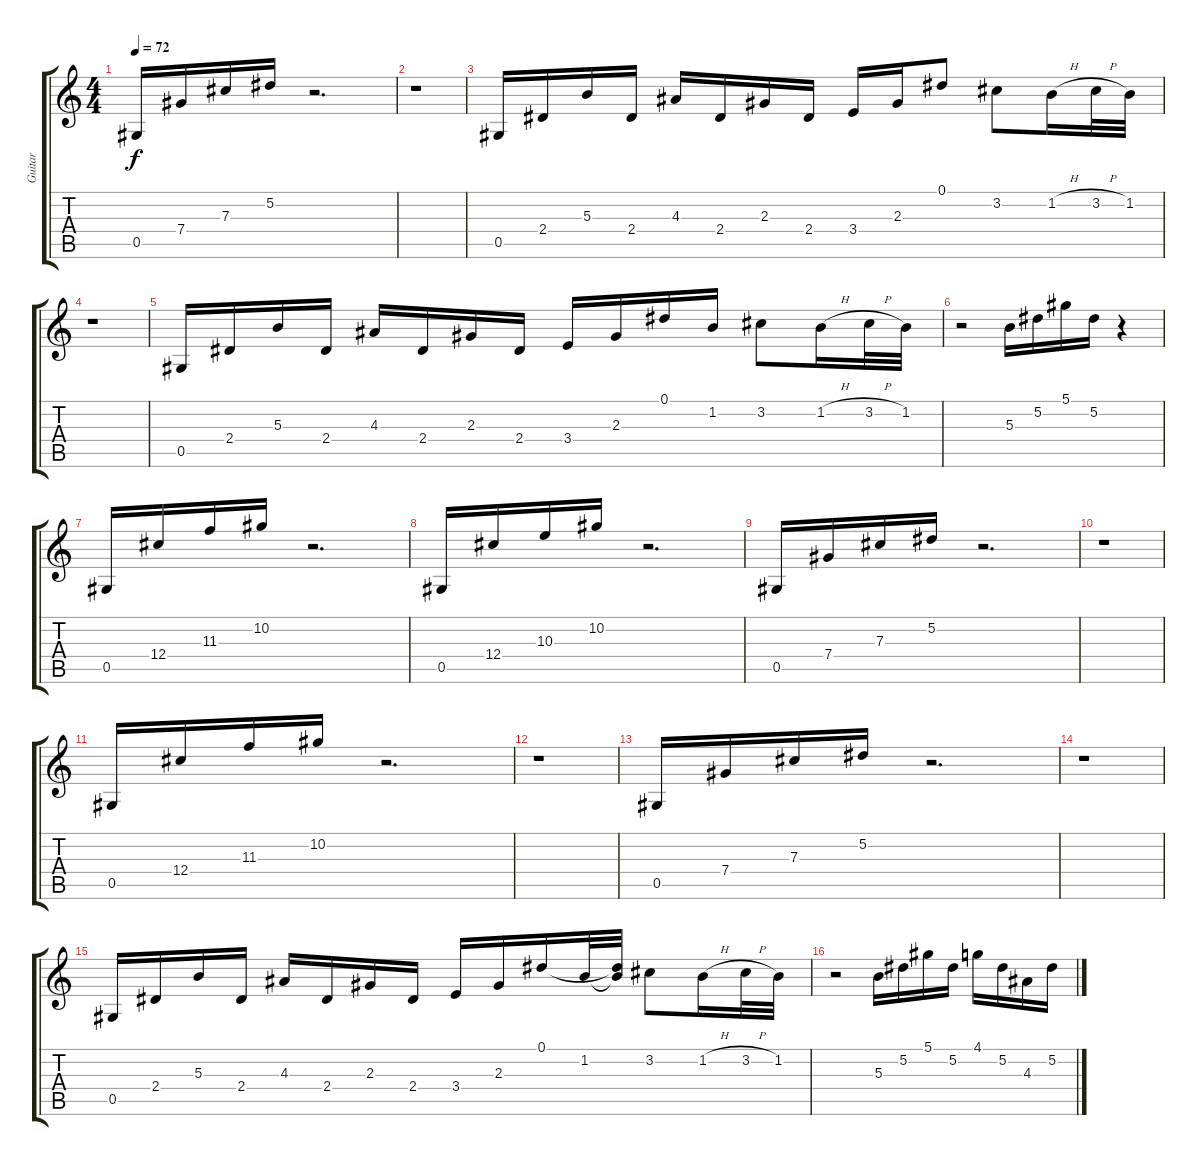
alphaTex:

\track ("Guitar" "Guitar") {instrument acousticguitarnylon}
\staff {score tabs}
\tuning (Eb4 Bb3 Gb3 Db3 Ab2 Eb2) {hide}
\ts (4 4)
\tempo 72
\clef g2
\ks c
0.5.16{dy f} 7.4.16 7.3.16 5.2.16 r.2{d} |
r.1 |
0.5.16 2.4.16 5.3.16 2.4.16 4.3.16 2.4.16 2.3.16 2.4.16 3.4.16 2.3.16 0.1.8 3.2.8 1.2{h}.16 3.2{h}.32 1.2.32 |
r.1 |
0.5.16 2.4.16 5.3.16 2.4.16 4.3.16 2.4.16 2.3.16 2.4.16 3.4.16 2.3.16 0.1.16 1.2.16 3.2.8 1.2{h}.16 3.2{h}.32 1.2.32 |
r.2 5.3.16 5.2.16 5.1.16 5.2.16 r.4 |
0.5.16 12.4.16 11.3.16 10.2.16 r.2{d} |
0.5.16 12.4.16 10.3.16 10.2.16 r.2{d} |
0.5.16 7.4.16 7.3.16 5.2.16 r.2{d} |
r.1 |
0.5.16 12.4.16 11.3.16 10.2.16 r.2{d} |
r.1 |
0.5.16 7.4.16 7.3.16 5.2.16 r.2{d} |
r.1 |
0.5.16 2.4.16 5.3.16 2.4.16 4.3.16 2.4.16 2.3.16 2.4.16 3.4.16 2.3.16 0.1.16 1.2.32 (0.1{t} 1.2{t}).32 3.2.8 1.2{h}.16 3.2{h}.32 1.2.32 |
r.2 5.3.16 5.2.16 5.1.16 5.2.16 4.1.16 5.2.16 4.3.16 5.2.16
